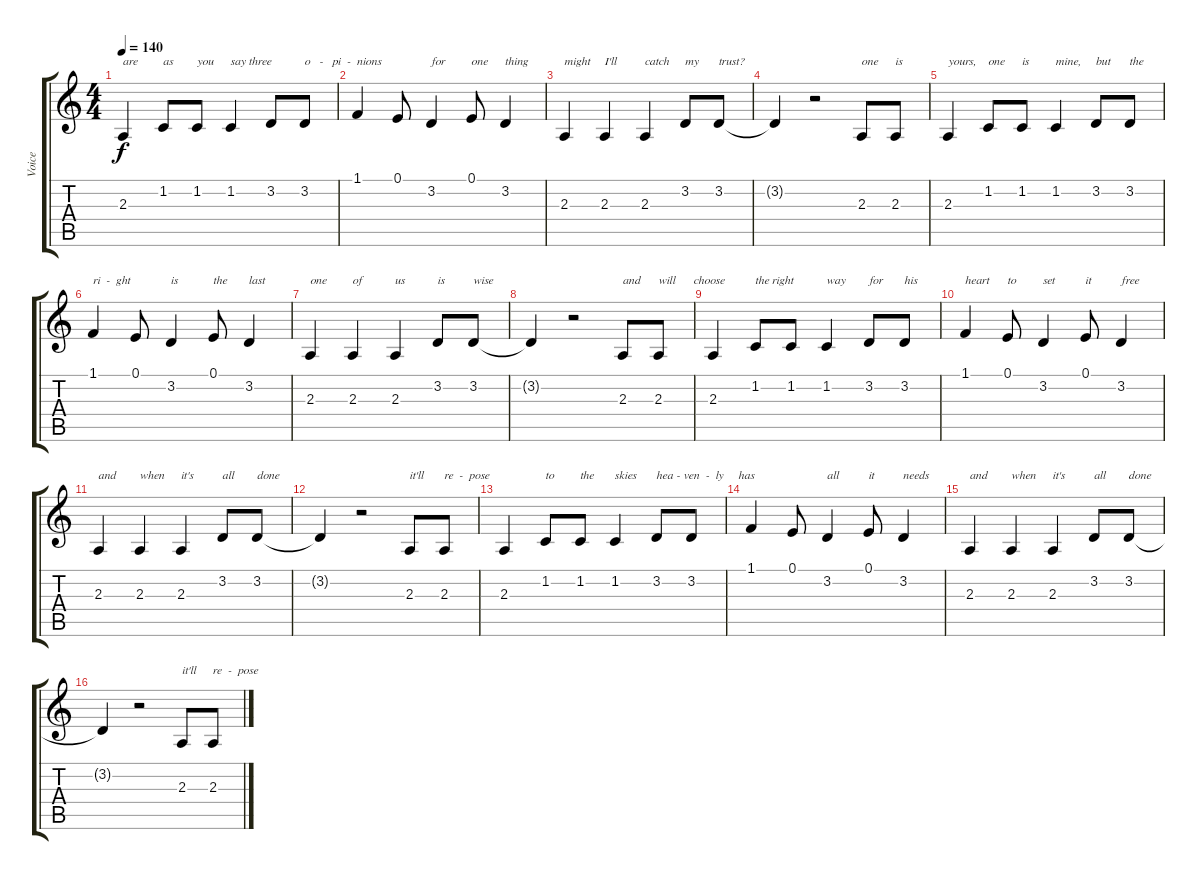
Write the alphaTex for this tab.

\track ("Voice" "Voice") {instrument cello}
\staff {score tabs}
\tuning (E4 B3 G3 D3 A2 E2) {hide}
\ts (4 4)
\tempo 140
\clef g2
\ks c
2.3.4{txt "are" dy f} 1.2.8{txt "as"} 1.2.8{txt "you"} 1.2.4{txt "say three"} 3.2.8 3.2.8{txt "o   -   pi  -  nions"} |
1.1.4 0.1.8 3.2.4{txt "for"} 0.1.8{txt "one"} 3.2.4{txt "thing"} |
2.3.4{txt "might"} 2.3.4{txt "I'll"} 2.3.4{txt "catch"} 3.2.8{txt "my"} 3.2.8{txt "trust?"} |
3.2{t}.4 r.2 2.3.8{txt "one"} 2.3.8{txt "is"} |
2.3.4{txt "yours,"} 1.2.8{txt "one"} 1.2.8{txt "is"} 1.2.4{txt "mine,"} 3.2.8{txt "but"} 3.2.8{txt "the"} |
1.1.4{txt "ri  -  ght"} 0.1.8 3.2.4{txt "is"} 0.1.8{txt "the"} 3.2.4{txt "last"} |
2.3.4{txt "one"} 2.3.4{txt "of"} 2.3.4{txt "us"} 3.2.8{txt "is"} 3.2.8{txt "wise"} |
3.2{t}.4 r.2 2.3.8{txt "and"} 2.3.8{txt "will      choose"} |
2.3.4 1.2.8{txt "the right"} 1.2.8 1.2.4{txt "way"} 3.2.8{txt "for"} 3.2.8{txt "his"} |
1.1.4{txt "heart"} 0.1.8{txt "to"} 3.2.4{txt "set"} 0.1.8{txt "it"} 3.2.4{txt "free"} |
2.3.4{txt "and"} 2.3.4{txt "when"} 2.3.4{txt "it's"} 3.2.8{txt "all"} 3.2.8{txt "done"} |
3.2{t}.4 r.2 2.3.8{txt "it'll"} 2.3.8{txt "re  -  pose"} |
2.3.4 1.2.8{txt "to"} 1.2.8{txt "the"} 1.2.4{txt "skies"} 3.2.8{txt "hea - ven  -  ly     has"} 3.2.8 |
1.1.4 0.1.8 3.2.4{txt "all"} 0.1.8{txt "it"} 3.2.4{txt "needs"} |
2.3.4{txt "and"} 2.3.4{txt "when"} 2.3.4{txt "it's"} 3.2.8{txt "all"} 3.2.8{txt "done"} |
3.2{t}.4 r.2 2.3.8{txt "it'll"} 2.3.8{txt "re  -  pose"}
